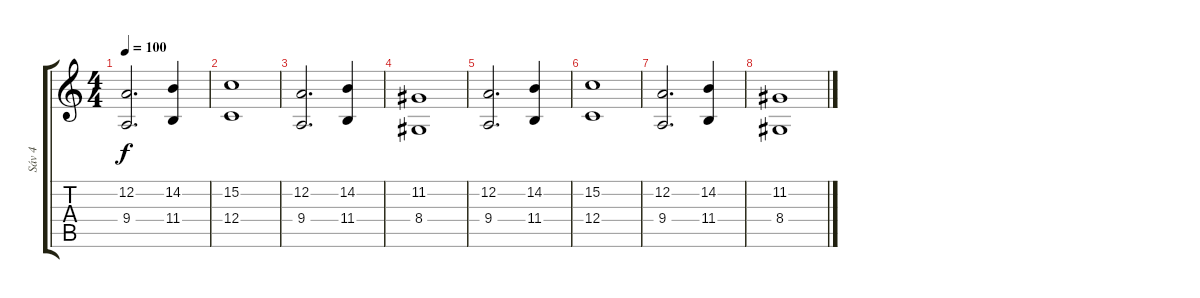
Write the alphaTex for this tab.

\track ("Sáv 4" "Sáv 4") {instrument stringensemble1}
\staff {score tabs}
\tuning (D4 A3 F3 C3 G2 D2) {hide}
\ts (4 4)
\tempo 100
\clef g2
\ks c
(12.2 9.4).2{d dy f} (14.2 11.4).4 |
(15.2 12.4).1 |
(12.2 9.4).2{d} (14.2 11.4).4 |
(11.2 8.4).1 |
(12.2 9.4).2{d} (14.2 11.4).4 |
(15.2 12.4).1 |
(12.2 9.4).2{d} (14.2 11.4).4 |
(11.2 8.4).1
